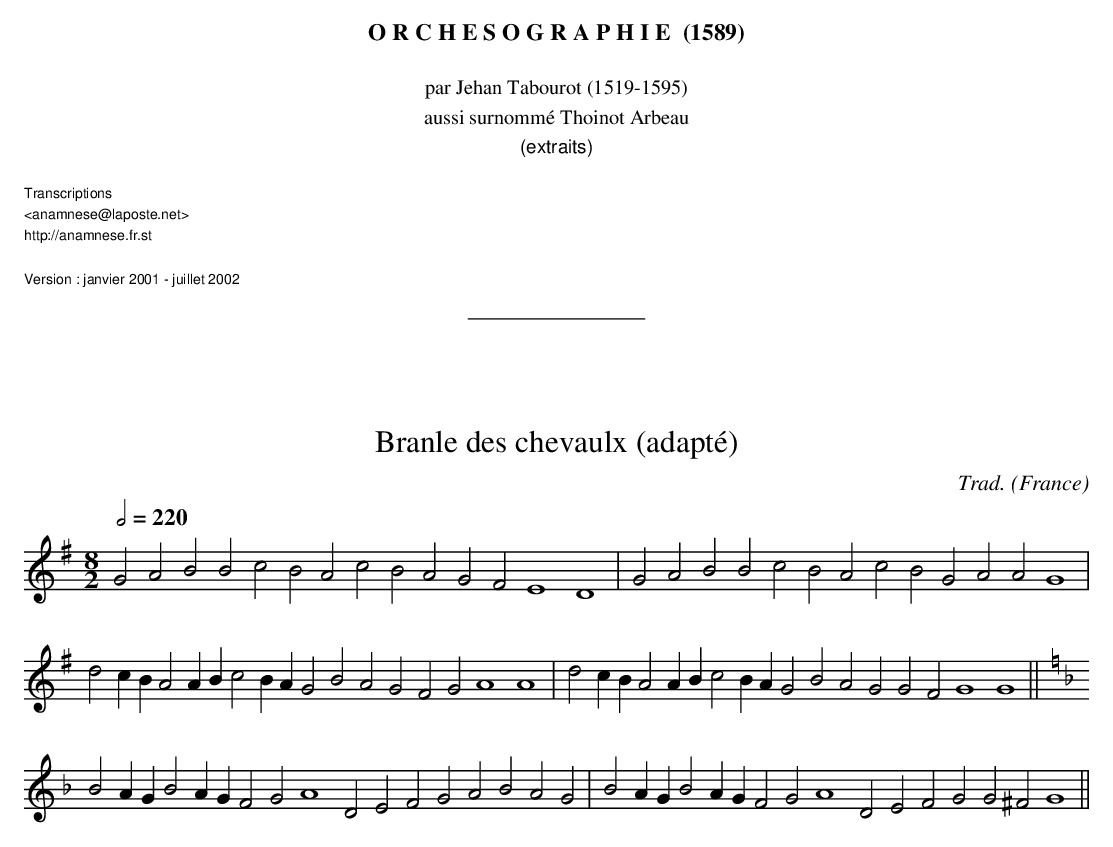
X:1
T:Branle des chevaulx (adapté)
C:Trad.
O:France
M:8/2
L:1/2
Q:1/2=220
K:G
GABBcBAcBAGF E2D2 | GABBcBAcBGAA G2 |
dc/B/AA/B/cB/A/GBAGFG A2A2 | dc/B/AA/B/cB/A/GBAGGF G2G2 ||
K:F
BA/G/ BA/G/ FG A2 DEFGABAG | BA/G/ BA/G/ FG A2 DEFGG^F G2 ||
